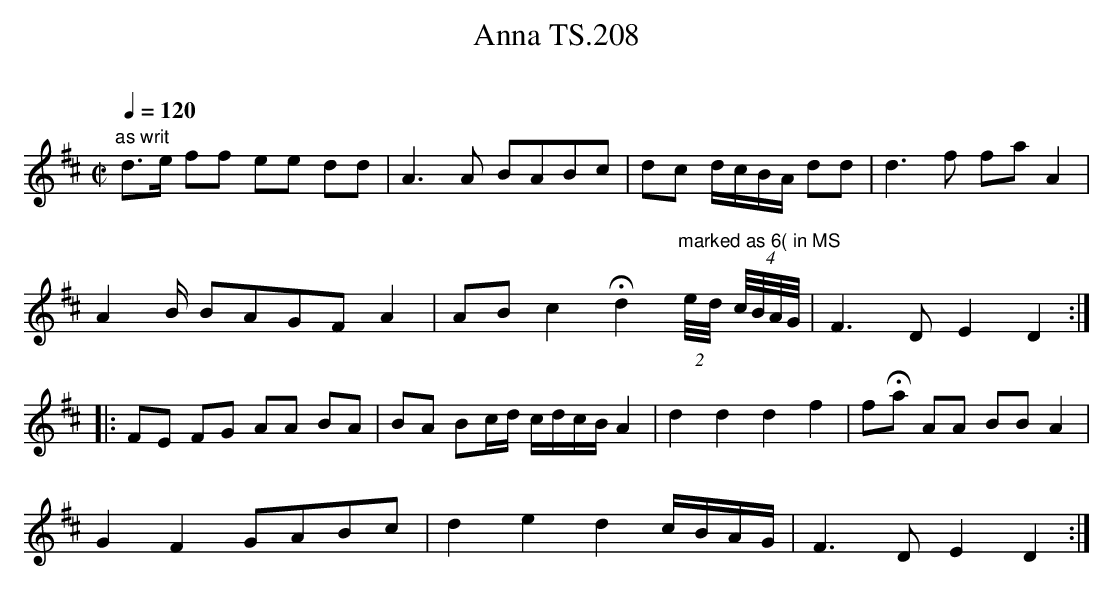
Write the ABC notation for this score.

X:1
T:Anna TS.208
M:C|
L:1/8
Q:1/4=120
O:
K:D
"as writ"d>e ff ee dd|A3 A BABc|dc d/c/B/A/ dd|d3f fa A2|
A2 B/ BAGFA2|AB c2Hd2"marked as 6( in MS" (2e//d// (4c//B//A//G//|F3DE2D2:|
|:FE FG AA BA|BA Bc/d/ c/d/c/B/A2|d2d2d2f2|fHa AA BBA2|
G2F2 GABc|d2e2d2 c/B/A/G/|F3DE2D2:|]
